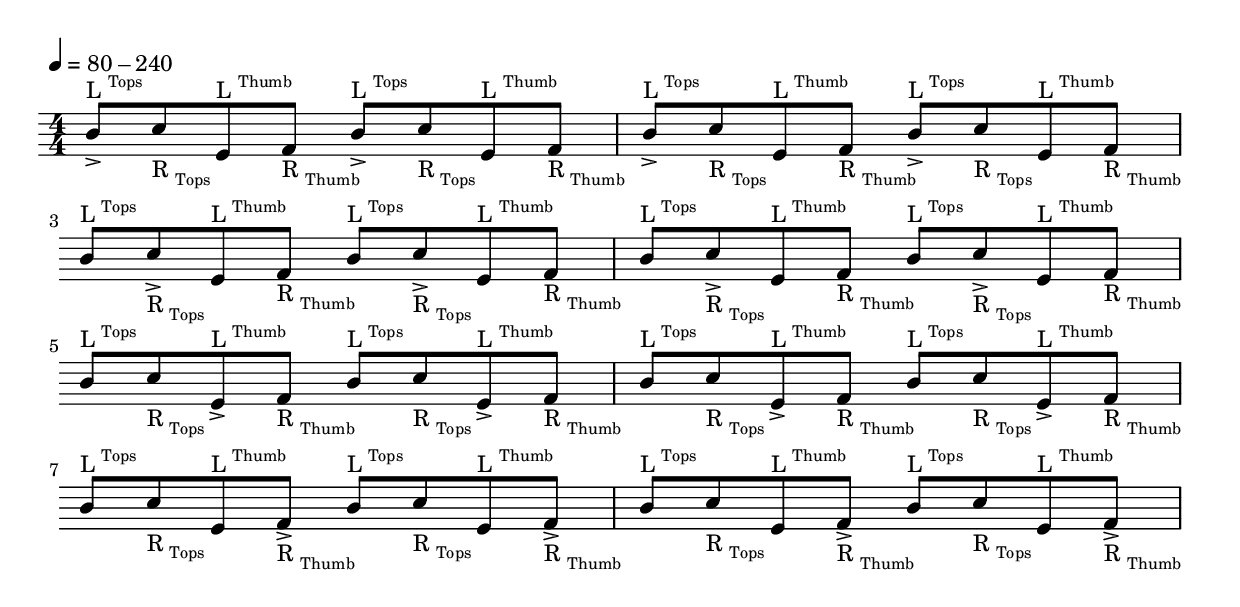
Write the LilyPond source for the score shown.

\version "2.24.1"
\include "../global.ly"

\layout {
  indent = -3.5
}

\relative {
  \defaultScoreSettings
  \tempo 4 = 80 - 240
  \time 4/4

  \repeat unfold 4 { b'8^\LTopsTop-> c_\RTopsBtm   e,^\LThumbTop   f_\RThumbBtm   } \break
  \repeat unfold 4 {  b8^\LTopsTop   c_\RTopsBtm-> e,^\LThumbTop   f_\RThumbBtm   } \break
  \repeat unfold 4 {  b8^\LTopsTop   c_\RTopsBtm   e,^\LThumbTop-> f_\RThumbBtm   } \break
  \repeat unfold 4 {  b8^\LTopsTop   c_\RTopsBtm   e,^\LThumbTop   f_\RThumbBtm-> }
}